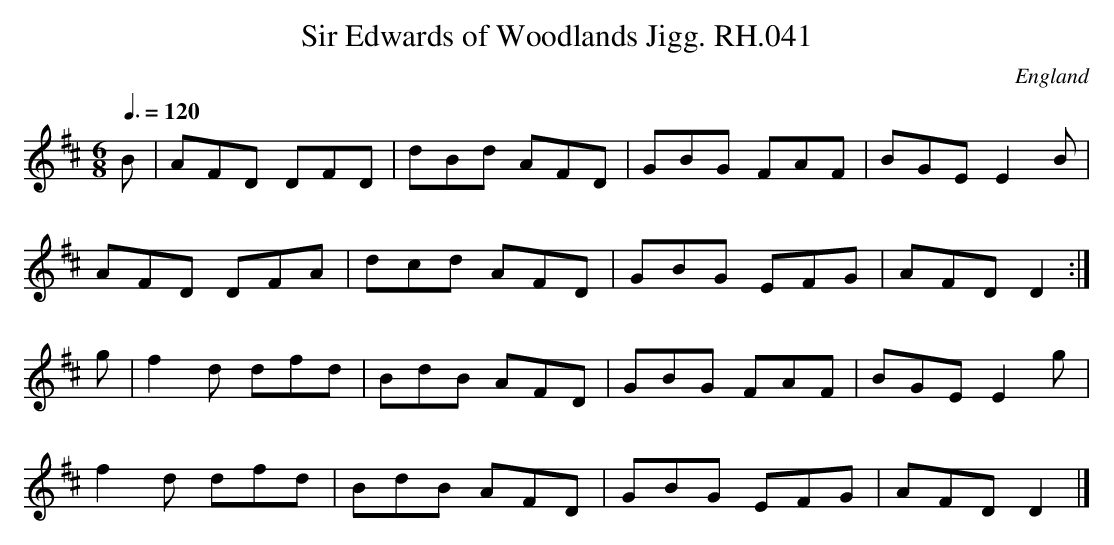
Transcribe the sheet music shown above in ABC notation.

X:1
T:Sir Edwards of Woodlands Jigg. RH.041
O:England
M:6/8
L:1/8
Q:3/8=120
K:D
B|AFD DFD|dBd AFD|GBG FAF|BGE E2B|
AFD DFA|dcd AFD|GBG EFG|AFDD2:|
g|f2d dfd|BdB AFD|GBG FAF|BGE E2g|
f2d dfd|BdB AFD|GBG EFG|AFD D2|]
